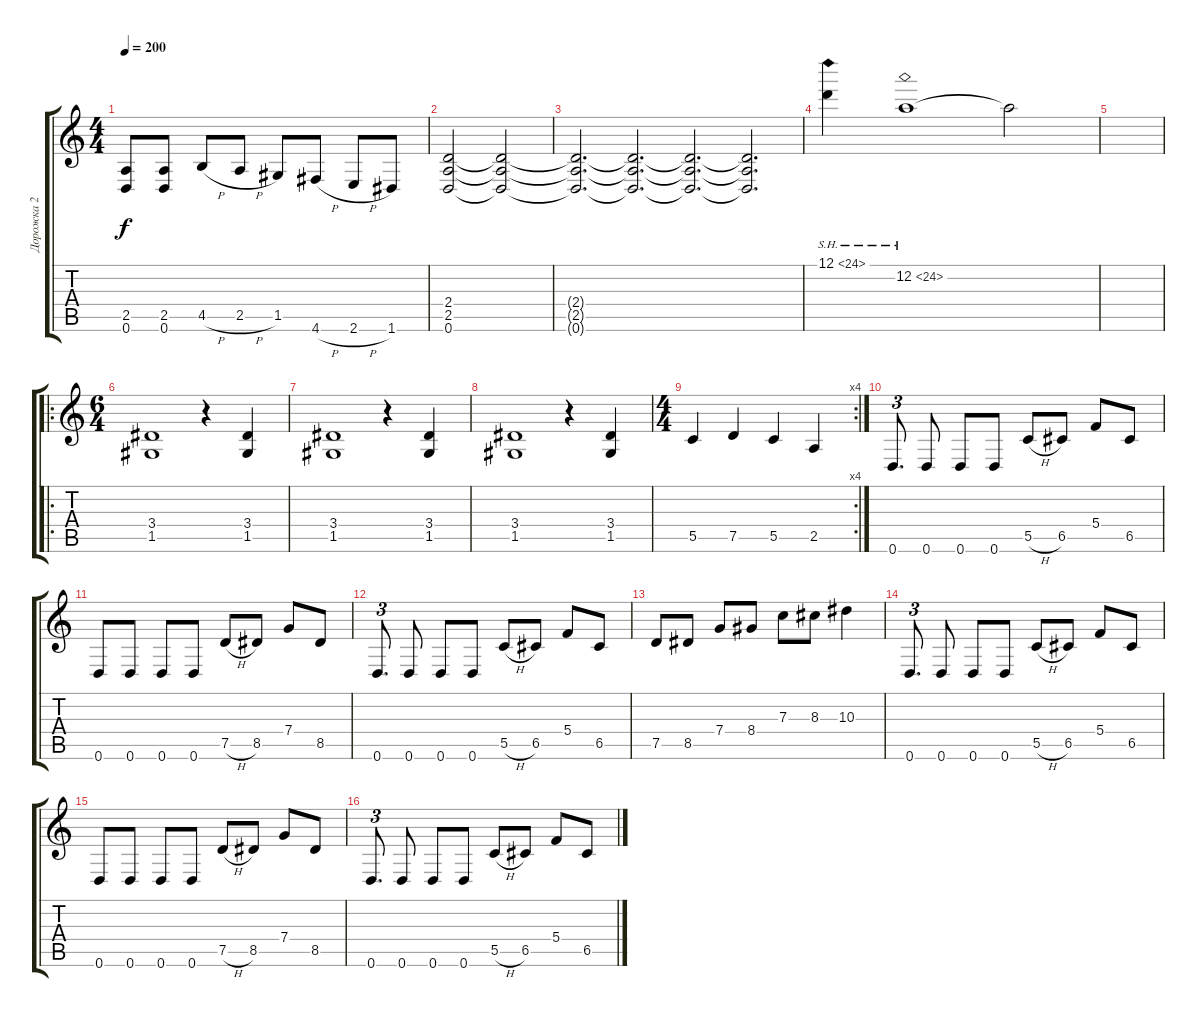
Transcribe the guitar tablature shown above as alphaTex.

\track ("Дорожка 2" "Дорожка 2") {instrument overdrivenguitar}
\staff {score tabs}
\tuning (D4 A3 F3 C3 G2 D2) {hide}
\ts (4 4)
\tempo 200
\clef g2
\ks c
(2.5 0.6).8{dy f} (2.5 0.6).8 4.5{h}.8 2.5{h}.8 1.5.8 4.6{h}.8 2.6{h}.8 1.6.8 |
(2.4 2.5 0.6).2 (2.4{t} 2.5{t} 0.6{t}).2 |
(2.4{t} 2.5{t} 0.6{t}).2{d} (2.4{t} 2.5{t} 0.6{t}).2{d} (2.4{t} 2.5{t} 0.6{t}).2{d} (2.4{t} 2.5{t} 0.6{t}).2{d} |
12.1{sh 12}.4 12.2{sh 12}.1 12.2{t}.2 |
|
\ro
\ts (6 4)
(3.4 1.5).1 r.4 (3.4 1.5).4 |
(3.4 1.5).1 r.4 (3.4 1.5).4 |
(3.4 1.5).1 r.4 (3.4 1.5).4 |
\rc 4
\ts (4 4)
5.5.4 7.5.4 5.5.4 2.5.4 |
0.6.8{d tu (3 2)} 0.6.8 0.6.8 0.6.8 5.5{h}.8 6.5.8 5.4.8 6.5.8 |
0.6.8 0.6.8 0.6.8 0.6.8 7.5{h}.8 8.5.8 7.4.8 8.5.8 |
0.6.8{d tu (3 2)} 0.6.8 0.6.8 0.6.8 5.5{h}.8 6.5.8 5.4.8 6.5.8 |
7.5.8 8.5.8 7.4.8 8.4.8 7.3.8 8.3.8 10.3.4 |
0.6.8{d tu (3 2)} 0.6.8 0.6.8 0.6.8 5.5{h}.8 6.5.8 5.4.8 6.5.8 |
0.6.8 0.6.8 0.6.8 0.6.8 7.5{h}.8 8.5.8 7.4.8 8.5.8 |
0.6.8{d tu (3 2)} 0.6.8 0.6.8 0.6.8 5.5{h}.8 6.5.8 5.4.8 6.5.8
